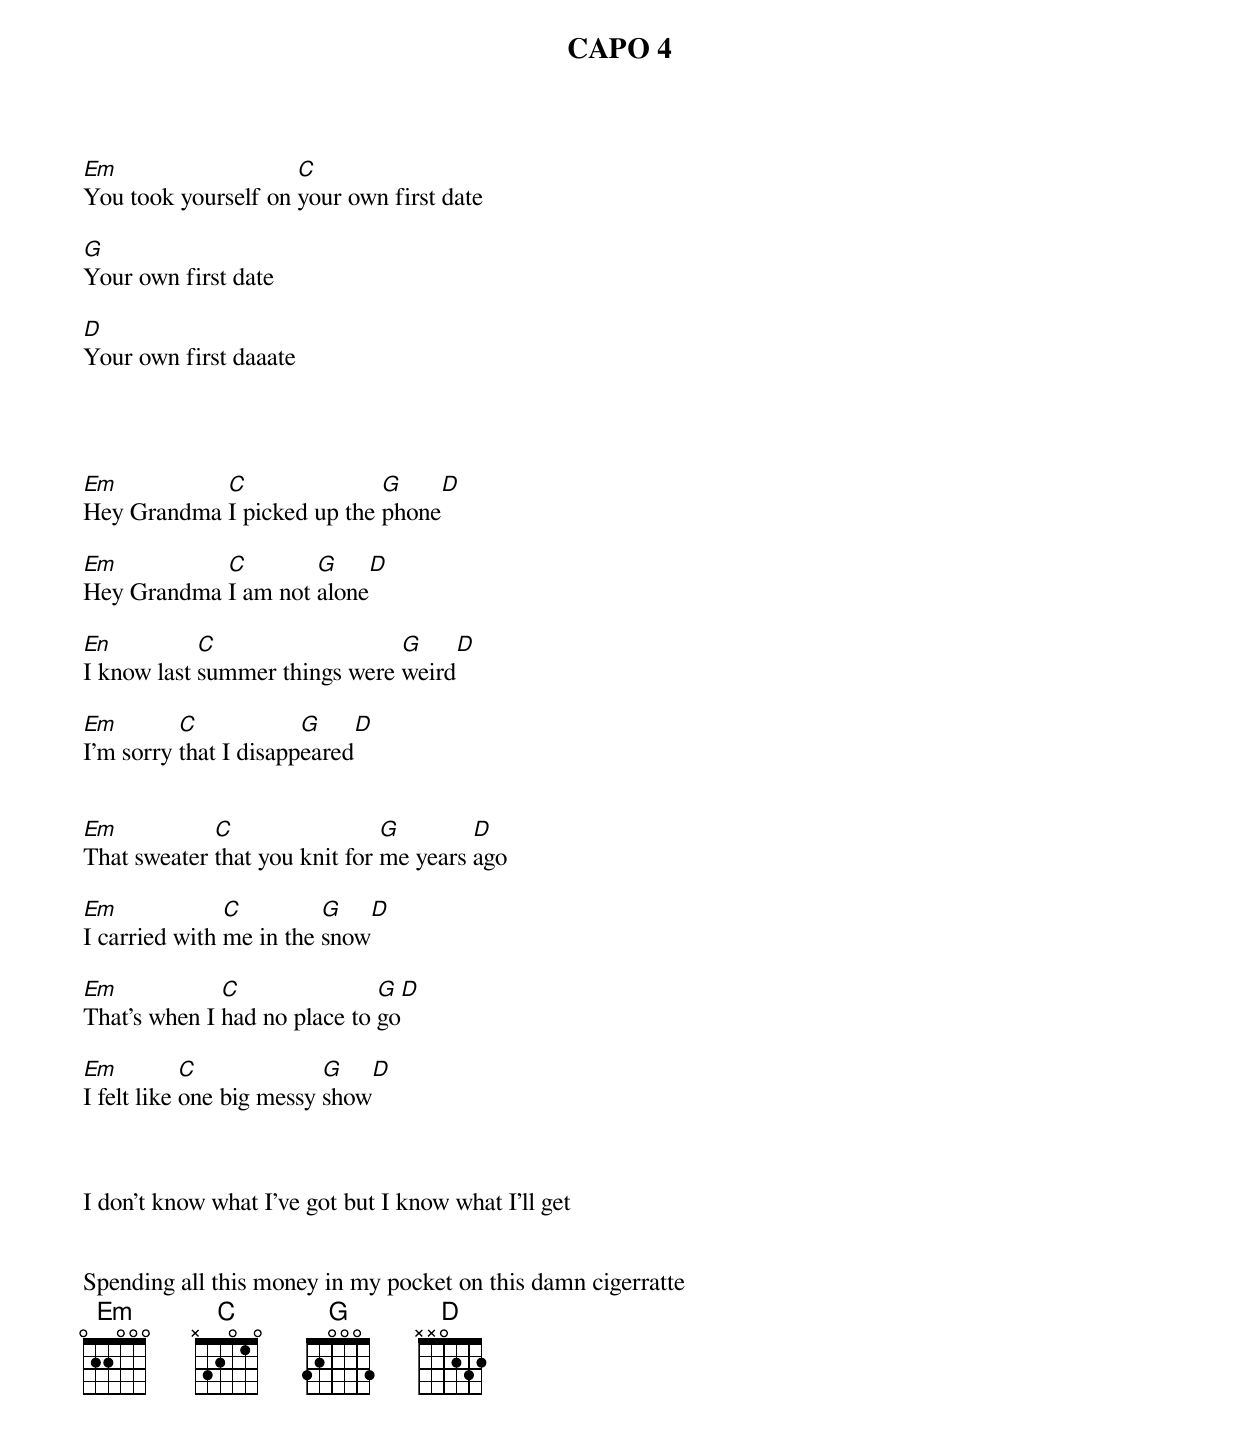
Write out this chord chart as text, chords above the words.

CAPO 4

Em                   C
You took yourself on your own first date

G
Your own first date

D
Your own first daaate




Em          C               G      D
Hey Grandma I picked up the phone

Em          C        G      D
Hey Grandma I am not alone

En          C                  G      D
I know last summer things were weird

Em        C            G      D
I'm sorry that I disappeared


Em           C                 G        D
That sweater that you knit for me years ago

Em             C         G    D
I carried with me in the snow

Em            C               G  D
That's when I had no place to go

Em          C             G    D
I felt like one big messy show



I don't know what I've got but I know what I'll get


Spending all this money in my pocket on this damn cigerratte
